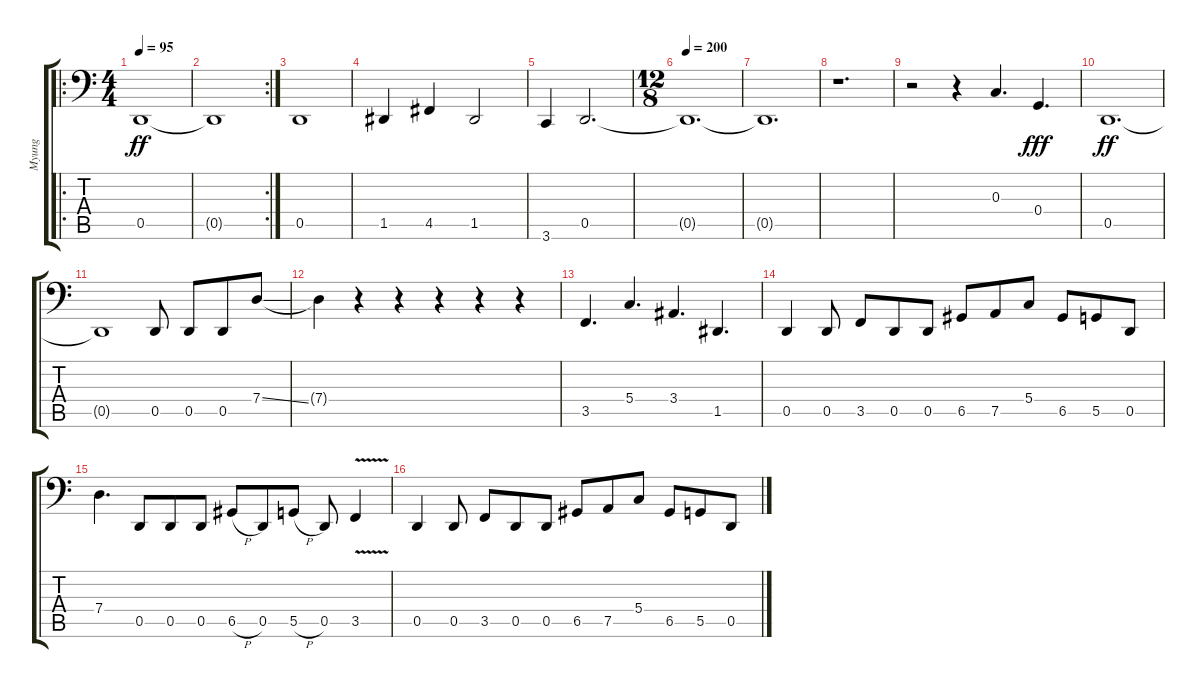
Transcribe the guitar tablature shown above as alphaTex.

\track ("Myung" "Myung") {instrument electricbassfinger}
\staff {score tabs}
\tuning (Bb2 F2 C2 G1 D1 A0) {hide}
\ro
\ts (4 4)
\tempo 95
\clef f4
\ks c
0.5.1{dy ff} |
\rc 2
0.5{t}.1 |
0.5.1 |
1.5.4 4.5.4 1.5.2 |
3.6.4 0.5.2{d} |
\ts (12 8)
\tempo 200
0.5{t}.1{d} |
0.5{t}.1{d} |
r.1{d} |
r.2 r.4 0.3.4{d} 0.4.4{d dy fff} |
0.5.1{d dy ff} |
0.5{t}.1 0.5.8 0.5.8 0.5.8 7.4{ss}.8 |
7.4{t}.4 r.4 r.4 r.4 r.4 r.4 |
3.5.4{d} 5.4.4{d} 3.4.4{d} 1.5.4{d} |
0.5.4 0.5.8 3.5.8 0.5.8 0.5.8 6.5.8 7.5.8 5.4.8 6.5.8 5.5.8 0.5.8 |
7.4.4{d} 0.5.8 0.5.8 0.5.8 6.5{h}.8 0.5.8 5.5{h}.8 0.5.8 3.5{v}.4 |
0.5.4 0.5.8 3.5.8 0.5.8 0.5.8 6.5.8 7.5.8 5.4.8 6.5.8 5.5.8 0.5.8
